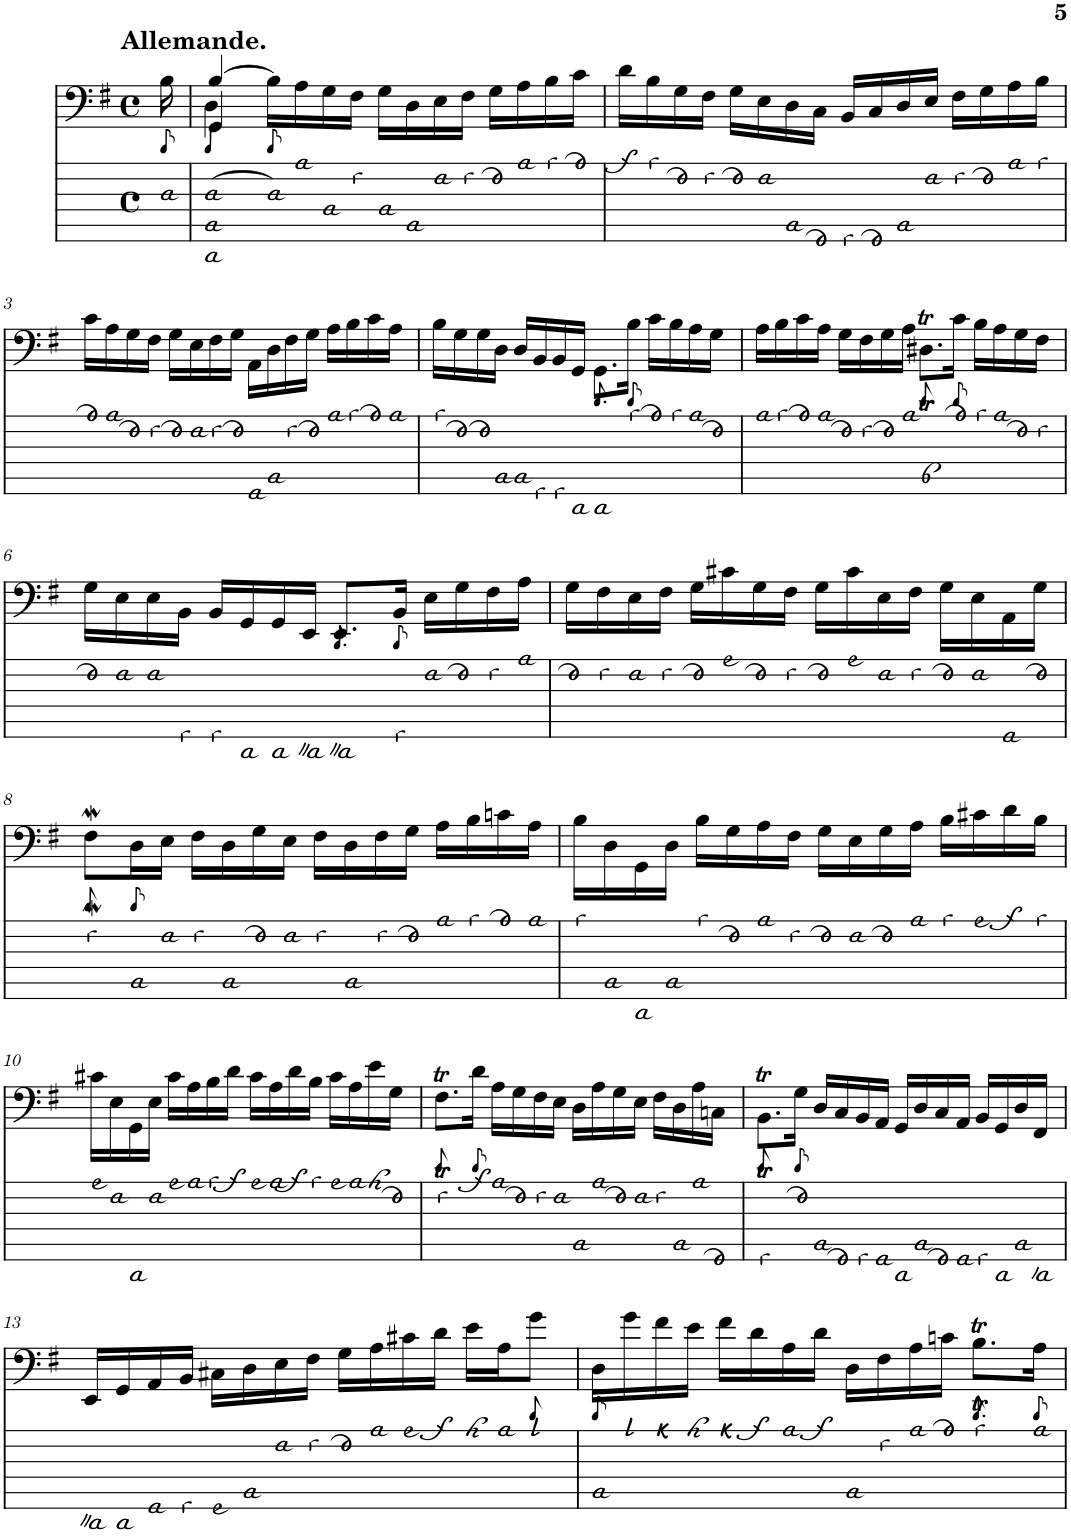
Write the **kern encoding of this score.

**kern	**kern
*part1	*part1
*staff2	*staff1
*I"Theorba	*
*I'Thb.	*
!!LO:PB:g=z
*stria6	*
*	*clefF4
*k[f#]	*k[f#]
*M4/4	*M4/4
*met(c)	*met(c)
=	=
!	!LO:TX:a:B:t=Allemande.
16B	16B\
=1	=1
*^	*^
*	*^	*	*^
[4B	4D	4GG	[4B/	4D\	4GG/
16BLL]	2.ryy	2.ryy	16B\LL]	2.ryy	2.ryy
16AJ	.	.	16A\	.	.
16GL	.	.	16G\	.	.
16F#JJ	.	.	16F#\JJ	.	.
16GLL	.	.	16G\LL	.	.
16DJ	.	.	16D\	.	.
16EL	.	.	16E\	.	.
16F#JJ	.	.	16F#\JJ	.	.
16GLL	.	.	16G\LL	.	.
16AJ	.	.	16A\	.	.
16BL	.	.	16B\	.	.
16cJJ	.	.	16c\JJ	.	.
*v	*v	*v	*	*	*
*	*v	*v	*v
=2	=2
16dLL	16d\LL
16BJ	16B\
16GL	16G\
16F#JJ	16F#\JJ
16GLL	16G\LL
16EJ	16E\
16DL	16D\
16CJJ	16C\JJ
16BBLL	16BB/LL
16CJ	16C/
16DL	16D/
16EJJ	16E/JJ
16F#LL	16F#\LL
16GJ	16G\
16AL	16A\
16BJJ	16B\JJ
!!LO:LB:g=z
=3	=3
16cLL	16c\LL
16AJ	16A\
16GL	16G\
16F#JJ	16F#\JJ
16GLL	16G\LL
16EJ	16E\
16F#L	16F#\
16GJJ	16G\JJ
16AALL	16AA\LL
16DJ	16D\
16F#L	16F#\
16GJJ	16G\JJ
16ALL	16A\LL
16BJ	16B\
16cL	16c\
16AJJ	16A\JJ
=4	=4
16BLL	16B\LL
16GJ	16G\
16GL	16G\
16DJJ	16D\JJ
16DLL	16D/LL
16BBJ	16BB/
16BBL	16BB/
16GGJJ	16GG/JJ
8.GGL	8.GG\L
16BJk	16B\Jk
16cLL	16c\LL
16BJ	16B\
16AL	16A\
16GJJ	16G\JJ
=5	=5
16ALL	16A\LL
16BJ	16B\
16cL	16c\
16AJJ	16A\JJ
16GLL	16G\LL
16F#J	16F#\
16GL	16G\
16AJJ	16A\JJ
8.D#XtL	8.D#Xt\L
16cJk	16c\Jk
16BLL	16B\LL
16AJ	16A\
16GL	16G\
16F#JJ	16F#\JJ
!!LO:LB:g=z
=6	=6
16GLL	16G\LL
16EJ	16E\
16EL	16E\
16BBJJ	16BB\JJ
16BBLL	16BB/LL
16GGJ	16GG/
16GGL	16GG/
16EEJJ	16EE/JJ
8.EEL	8.EE/L
16BBJk	16BB/Jk
16ELL	16E\LL
16GJ	16G\
16F#L	16F#\
16AJJ	16A\JJ
=7	=7
16GLL	16G\LL
16F#J	16F#\
16EL	16E\
16F#JJ	16F#\JJ
16GLL	16G\LL
16c#XJ	16c#X\
16GL	16G\
16F#JJ	16F#\JJ
16GLL	16G\LL
16c#J	16c#\
16EL	16E\
16F#JJ	16F#\JJ
16GLL	16G\LL
16EJ	16E\
16AAL	16AA\
16GJJ	16G\JJ
!!LO:LB:g=z
=8	=8
8F#WL	8F#W\L
16DL	16D\L
16EJJ	16E\JJ
16F#LL	16F#\LL
16DJ	16D\
16GL	16G\
16EJJ	16E\JJ
16F#LL	16F#\LL
16DJ	16D\
16F#L	16F#\
16GJJ	16G\JJ
16ALL	16A\LL
16BJ	16B\
16cnL	16cn\
16AJJ	16A\JJ
=9	=9
16BLL	16B\LL
16DJ	16D\
16GGL	16GG\
16DJJ	16D\JJ
16BLL	16B\LL
16GJ	16G\
16AL	16A\
16F#JJ	16F#\JJ
16GLL	16G\LL
16EJ	16E\
16GL	16G\
16AJJ	16A\JJ
16BLL	16B\LL
16c#XJ	16c#X\
16dL	16d\
16BJJ	16B\JJ
!!LO:LB:g=z
=10	=10
16c#XLL	16c#X\LL
16EJ	16E\
16GGL	16GG\
16EJJ	16E\JJ
16c#LL	16c#\LL
16AJ	16A\
16BL	16B\
16dJJ	16d\JJ
16c#LL	16c#\LL
16AJ	16A\
16dL	16d\
16BJJ	16B\JJ
16c#LL	16c#\LL
16AJ	16A\
16eL	16e\
16GJJ	16G\JJ
=11	=11
8.F#tL	8.F#t\L
16dJk	16d\Jk
16ALL	16A\LL
16GJ	16G\
16F#L	16F#\
16EJJ	16E\JJ
16DLL	16D\LL
16AJ	16A\
16GL	16G\
16EJJ	16E\JJ
16F#LL	16F#\LL
16DJ	16D\
16AL	16A\
16CnJJ	16Cn\JJ
=12	=12
8.BBtL	8.BBt\L
16GJk	16G\Jk
16DLL	16D/LL
16CJ	16C/
16BBL	16BB/
16AAJJ	16AA/JJ
16GGLL	16GG/LL
16DJ	16D/
16CL	16C/
16AAJJ	16AA/JJ
16BBLL	16BB/LL
16GGJ	16GG/
16DL	16D/
16FF#JJ	16FF#/JJ
!!LO:LB:g=z
=13	=13
16EELL	16EE/LL
16GGJ	16GG/
16AAL	16AA/
16BBJJ	16BB/JJ
16C#XLL	16C#X\LL
16DJ	16D\
16EL	16E\
16F#JJ	16F#\JJ
16GLL	16G\LL
16AJ	16A\
16c#XL	16c#X\
16dJJ	16d\JJ
16eLL	16e\LL
16AJ	16A\J
8gJ	8g\J
=14	=14
16DLL	16D\LL
16gJ	16g\
16f#L	16f#\
16eJJ	16e\JJ
16f#LL	16f#\LL
16dJ	16d\
16AL	16A\
16dJJ	16d\JJ
16DLL	16D\LL
16F#J	16F#\
16AL	16A\
16cnJJ	16cn\JJ
8.BtL	8.Bt\L
16AJk	16A\Jk
=	=
*-	*-
